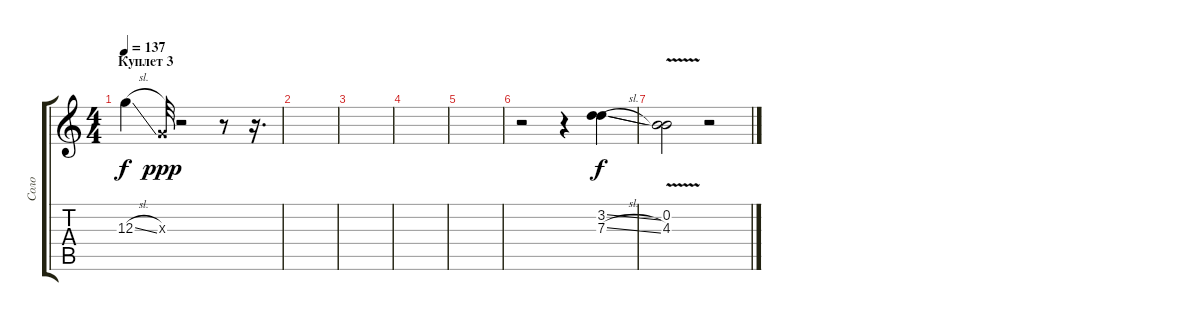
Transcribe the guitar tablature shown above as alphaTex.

\track ("Соло" "Соло") {instrument electricguitarjazz}
\staff {score tabs}
\tuning (E4 B3 G3 D3 A2 E2) {hide}
\ts (4 4)
\section ("" "Куплет 3")
\tempo 137
\clef g2
\ks c
12.3{sl}.4{dy f} 0.3{x}.32{dy ppp} r.2 r.8 r.16{d} |
|
|
|
|
r.2{instrument electricguitarjazz} r.4 (3.2{sl} 7.3{sl}).4{dy f} |
(0.2{v} 4.3{v}).2 r.2
